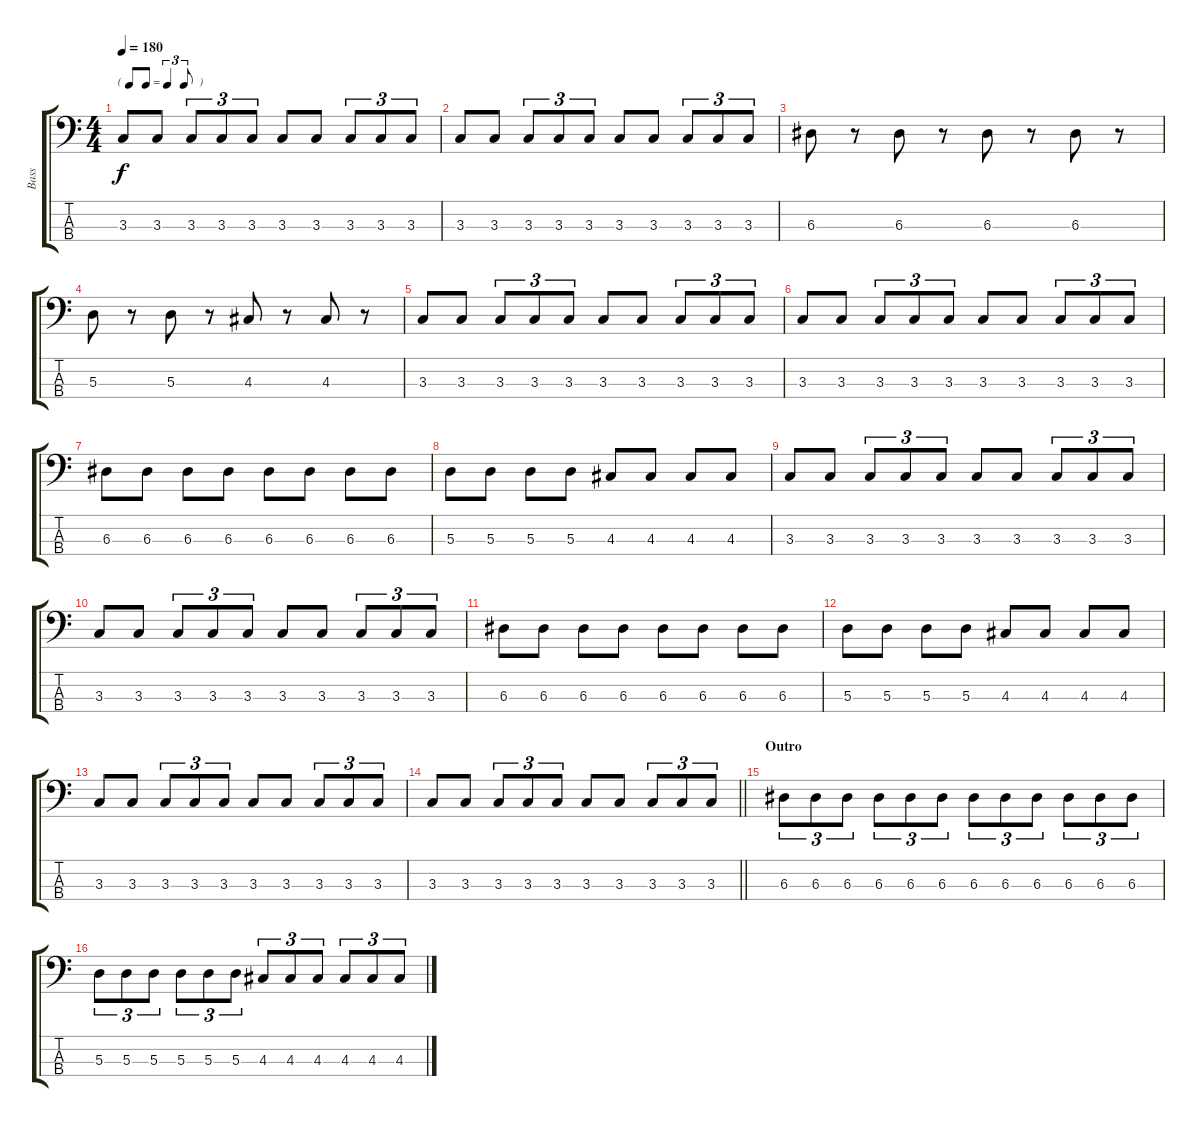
\track ("Bass" "Bass") {instrument electricbassfinger}
\staff {score tabs}
\tuning (G2 D2 A1 E1) {hide}
\ts (4 4)
\tf triplet8th
\tempo 180
\clef f4
\ks c
3.3.8{dy f} 3.3.8 3.3.8{tu (3 2)} 3.3.8{tu (3 2)} 3.3.8{tu (3 2)} 3.3.8 3.3.8 3.3.8{tu (3 2)} 3.3.8{tu (3 2)} 3.3.8{tu (3 2)} |
3.3.8 3.3.8 3.3.8{tu (3 2)} 3.3.8{tu (3 2)} 3.3.8{tu (3 2)} 3.3.8 3.3.8 3.3.8{tu (3 2)} 3.3.8{tu (3 2)} 3.3.8{tu (3 2)} |
6.3.8 r.8 6.3.8 r.8 6.3.8 r.8 6.3.8 r.8 |
5.3.8 r.8 5.3.8 r.8 4.3.8 r.8 4.3.8 r.8 |
3.3.8 3.3.8 3.3.8{tu (3 2)} 3.3.8{tu (3 2)} 3.3.8{tu (3 2)} 3.3.8 3.3.8 3.3.8{tu (3 2)} 3.3.8{tu (3 2)} 3.3.8{tu (3 2)} |
3.3.8 3.3.8 3.3.8{tu (3 2)} 3.3.8{tu (3 2)} 3.3.8{tu (3 2)} 3.3.8 3.3.8 3.3.8{tu (3 2)} 3.3.8{tu (3 2)} 3.3.8{tu (3 2)} |
6.3.8 6.3.8 6.3.8 6.3.8 6.3.8 6.3.8 6.3.8 6.3.8 |
5.3.8 5.3.8 5.3.8 5.3.8 4.3.8 4.3.8 4.3.8 4.3.8 |
3.3.8 3.3.8 3.3.8{tu (3 2)} 3.3.8{tu (3 2)} 3.3.8{tu (3 2)} 3.3.8 3.3.8 3.3.8{tu (3 2)} 3.3.8{tu (3 2)} 3.3.8{tu (3 2)} |
3.3.8 3.3.8 3.3.8{tu (3 2)} 3.3.8{tu (3 2)} 3.3.8{tu (3 2)} 3.3.8 3.3.8 3.3.8{tu (3 2)} 3.3.8{tu (3 2)} 3.3.8{tu (3 2)} |
6.3.8 6.3.8 6.3.8 6.3.8 6.3.8 6.3.8 6.3.8 6.3.8 |
5.3.8 5.3.8 5.3.8 5.3.8 4.3.8 4.3.8 4.3.8 4.3.8 |
3.3.8 3.3.8 3.3.8{tu (3 2)} 3.3.8{tu (3 2)} 3.3.8{tu (3 2)} 3.3.8 3.3.8 3.3.8{tu (3 2)} 3.3.8{tu (3 2)} 3.3.8{tu (3 2)} |
\barLineRight lightlight
3.3.8 3.3.8 3.3.8{tu (3 2)} 3.3.8{tu (3 2)} 3.3.8{tu (3 2)} 3.3.8 3.3.8 3.3.8{tu (3 2)} 3.3.8{tu (3 2)} 3.3.8{tu (3 2)} |
\section ("" "Outro")
6.3.8{tu (3 2)} 6.3.8{tu (3 2)} 6.3.8{tu (3 2)} 6.3.8{tu (3 2)} 6.3.8{tu (3 2)} 6.3.8{tu (3 2)} 6.3.8{tu (3 2)} 6.3.8{tu (3 2)} 6.3.8{tu (3 2)} 6.3.8{tu (3 2)} 6.3.8{tu (3 2)} 6.3.8{tu (3 2)} |
5.3.8{tu (3 2)} 5.3.8{tu (3 2)} 5.3.8{tu (3 2)} 5.3.8{tu (3 2)} 5.3.8{tu (3 2)} 5.3.8{tu (3 2)} 4.3.8{tu (3 2)} 4.3.8{tu (3 2)} 4.3.8{tu (3 2)} 4.3.8{tu (3 2)} 4.3.8{tu (3 2)} 4.3.8{tu (3 2)}
